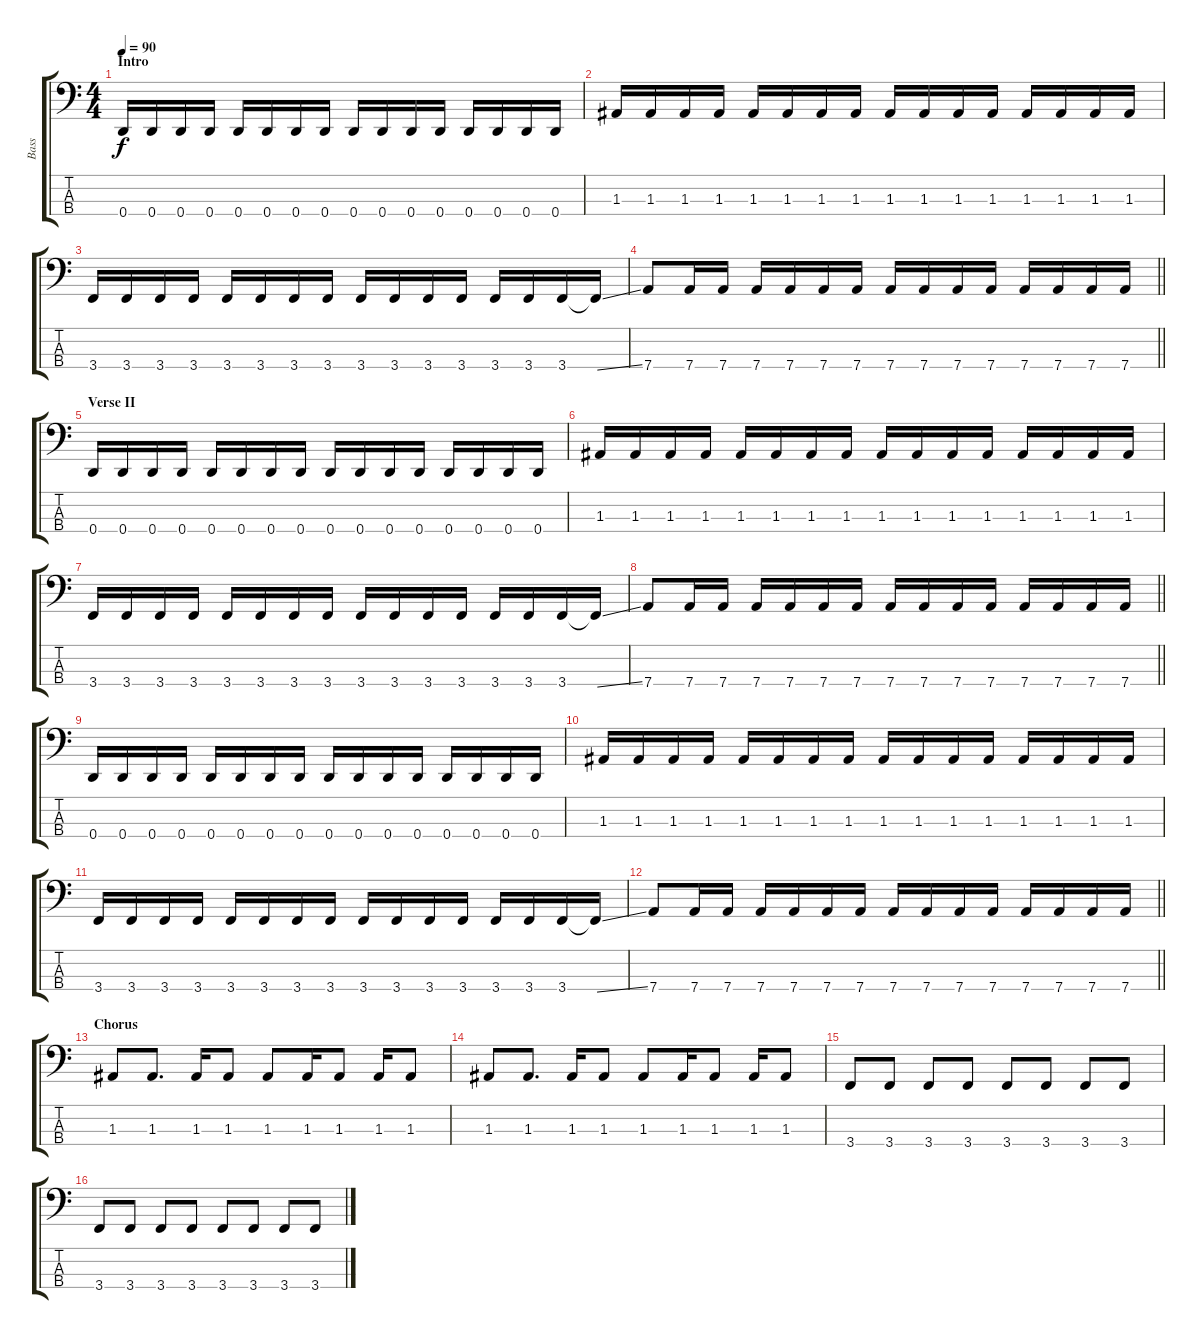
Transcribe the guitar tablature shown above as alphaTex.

\track ("Bass" "Bass") {instrument electricbasspick}
\staff {score tabs}
\tuning (G2 D2 A1 D1) {hide}
\ts (4 4)
\section ("" "Intro")
\tempo 90
\clef f4
\ks c
0.4.16{dy f} 0.4.16 0.4.16 0.4.16 0.4.16 0.4.16 0.4.16 0.4.16 0.4.16 0.4.16 0.4.16 0.4.16 0.4.16 0.4.16 0.4.16 0.4.16 |
1.3.16 1.3.16 1.3.16 1.3.16 1.3.16 1.3.16 1.3.16 1.3.16 1.3.16 1.3.16 1.3.16 1.3.16 1.3.16 1.3.16 1.3.16 1.3.16 |
3.4.16 3.4.16 3.4.16 3.4.16 3.4.16 3.4.16 3.4.16 3.4.16 3.4.16 3.4.16 3.4.16 3.4.16 3.4.16 3.4.16 3.4.16 3.4{ss t}.16 |
\barLineRight lightlight
7.4.8 7.4.16 7.4.16 7.4.16 7.4.16 7.4.16 7.4.16 7.4.16 7.4.16 7.4.16 7.4.16 7.4.16 7.4.16 7.4.16 7.4.16 |
\section ("" "Verse II")
0.4.16 0.4.16 0.4.16 0.4.16 0.4.16 0.4.16 0.4.16 0.4.16 0.4.16 0.4.16 0.4.16 0.4.16 0.4.16 0.4.16 0.4.16 0.4.16 |
1.3.16 1.3.16 1.3.16 1.3.16 1.3.16 1.3.16 1.3.16 1.3.16 1.3.16 1.3.16 1.3.16 1.3.16 1.3.16 1.3.16 1.3.16 1.3.16 |
3.4.16 3.4.16 3.4.16 3.4.16 3.4.16 3.4.16 3.4.16 3.4.16 3.4.16 3.4.16 3.4.16 3.4.16 3.4.16 3.4.16 3.4.16 3.4{ss t}.16 |
\barLineRight lightlight
7.4.8 7.4.16 7.4.16 7.4.16 7.4.16 7.4.16 7.4.16 7.4.16 7.4.16 7.4.16 7.4.16 7.4.16 7.4.16 7.4.16 7.4.16 |
0.4.16 0.4.16 0.4.16 0.4.16 0.4.16 0.4.16 0.4.16 0.4.16 0.4.16 0.4.16 0.4.16 0.4.16 0.4.16 0.4.16 0.4.16 0.4.16 |
1.3.16 1.3.16 1.3.16 1.3.16 1.3.16 1.3.16 1.3.16 1.3.16 1.3.16 1.3.16 1.3.16 1.3.16 1.3.16 1.3.16 1.3.16 1.3.16 |
3.4.16 3.4.16 3.4.16 3.4.16 3.4.16 3.4.16 3.4.16 3.4.16 3.4.16 3.4.16 3.4.16 3.4.16 3.4.16 3.4.16 3.4.16 3.4{ss t}.16 |
\barLineRight lightlight
7.4.8 7.4.16 7.4.16 7.4.16 7.4.16 7.4.16 7.4.16 7.4.16 7.4.16 7.4.16 7.4.16 7.4.16 7.4.16 7.4.16 7.4.16 |
\section ("" "Chorus")
1.3.8 1.3.8{d} 1.3.16 1.3.8 1.3.8 1.3.16 1.3.8 1.3.16 1.3.8 |
1.3.8 1.3.8{d} 1.3.16 1.3.8 1.3.8 1.3.16 1.3.8 1.3.16 1.3.8 |
3.4.8 3.4.8 3.4.8 3.4.8 3.4.8 3.4.8 3.4.8 3.4.8 |
3.4.8 3.4.8 3.4.8 3.4.8 3.4.8 3.4.8 3.4.8 3.4.8
